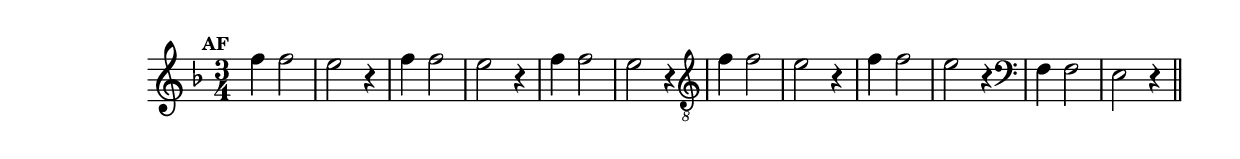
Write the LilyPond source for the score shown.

%% -*- coding: utf-8 -*-
\version "2.12.1"

%% \header { texidoc="Perguntas e Respostas"}

\relative c'' {

  \override Staff.TimeSignature #'style = #'()
  \time 3/4 
  \override Score.BarNumber #'transparent = ##t
  \override Score.RehearsalMark #'font-size = #-2
  \override Score.BarNumber #'transparent = ##t
  \set Score.markFormatter = #format-mark-numbers
  \key d \minor

  \mark 31

  %% CAVAQUINHO - BANJO
  \tag #'cv {
    f4 f2 | e r4 
  }

  %% BANDOLIM
  \tag #'bd {
    f4 f2 | e r4 
  }

  %% VIOLA
  \tag #'va {
    f4 f2 | e r4 
  }

  %% VIOLÃO TENOR
  \tag #'vt {
    \clef "G_8"
    f,4 f2 | e r4 
  }

  %% VIOLÃO
  \tag #'vi {
    \clef "G_8"
    f4 f2 | e r4 
  }

  %% BAIXO - BAIXOLÃO
  \tag #'bx {
    \clef bass
    f,4 f2 | e r4 
  }


  %% END DOCUMENT
  \bar "||"
}
